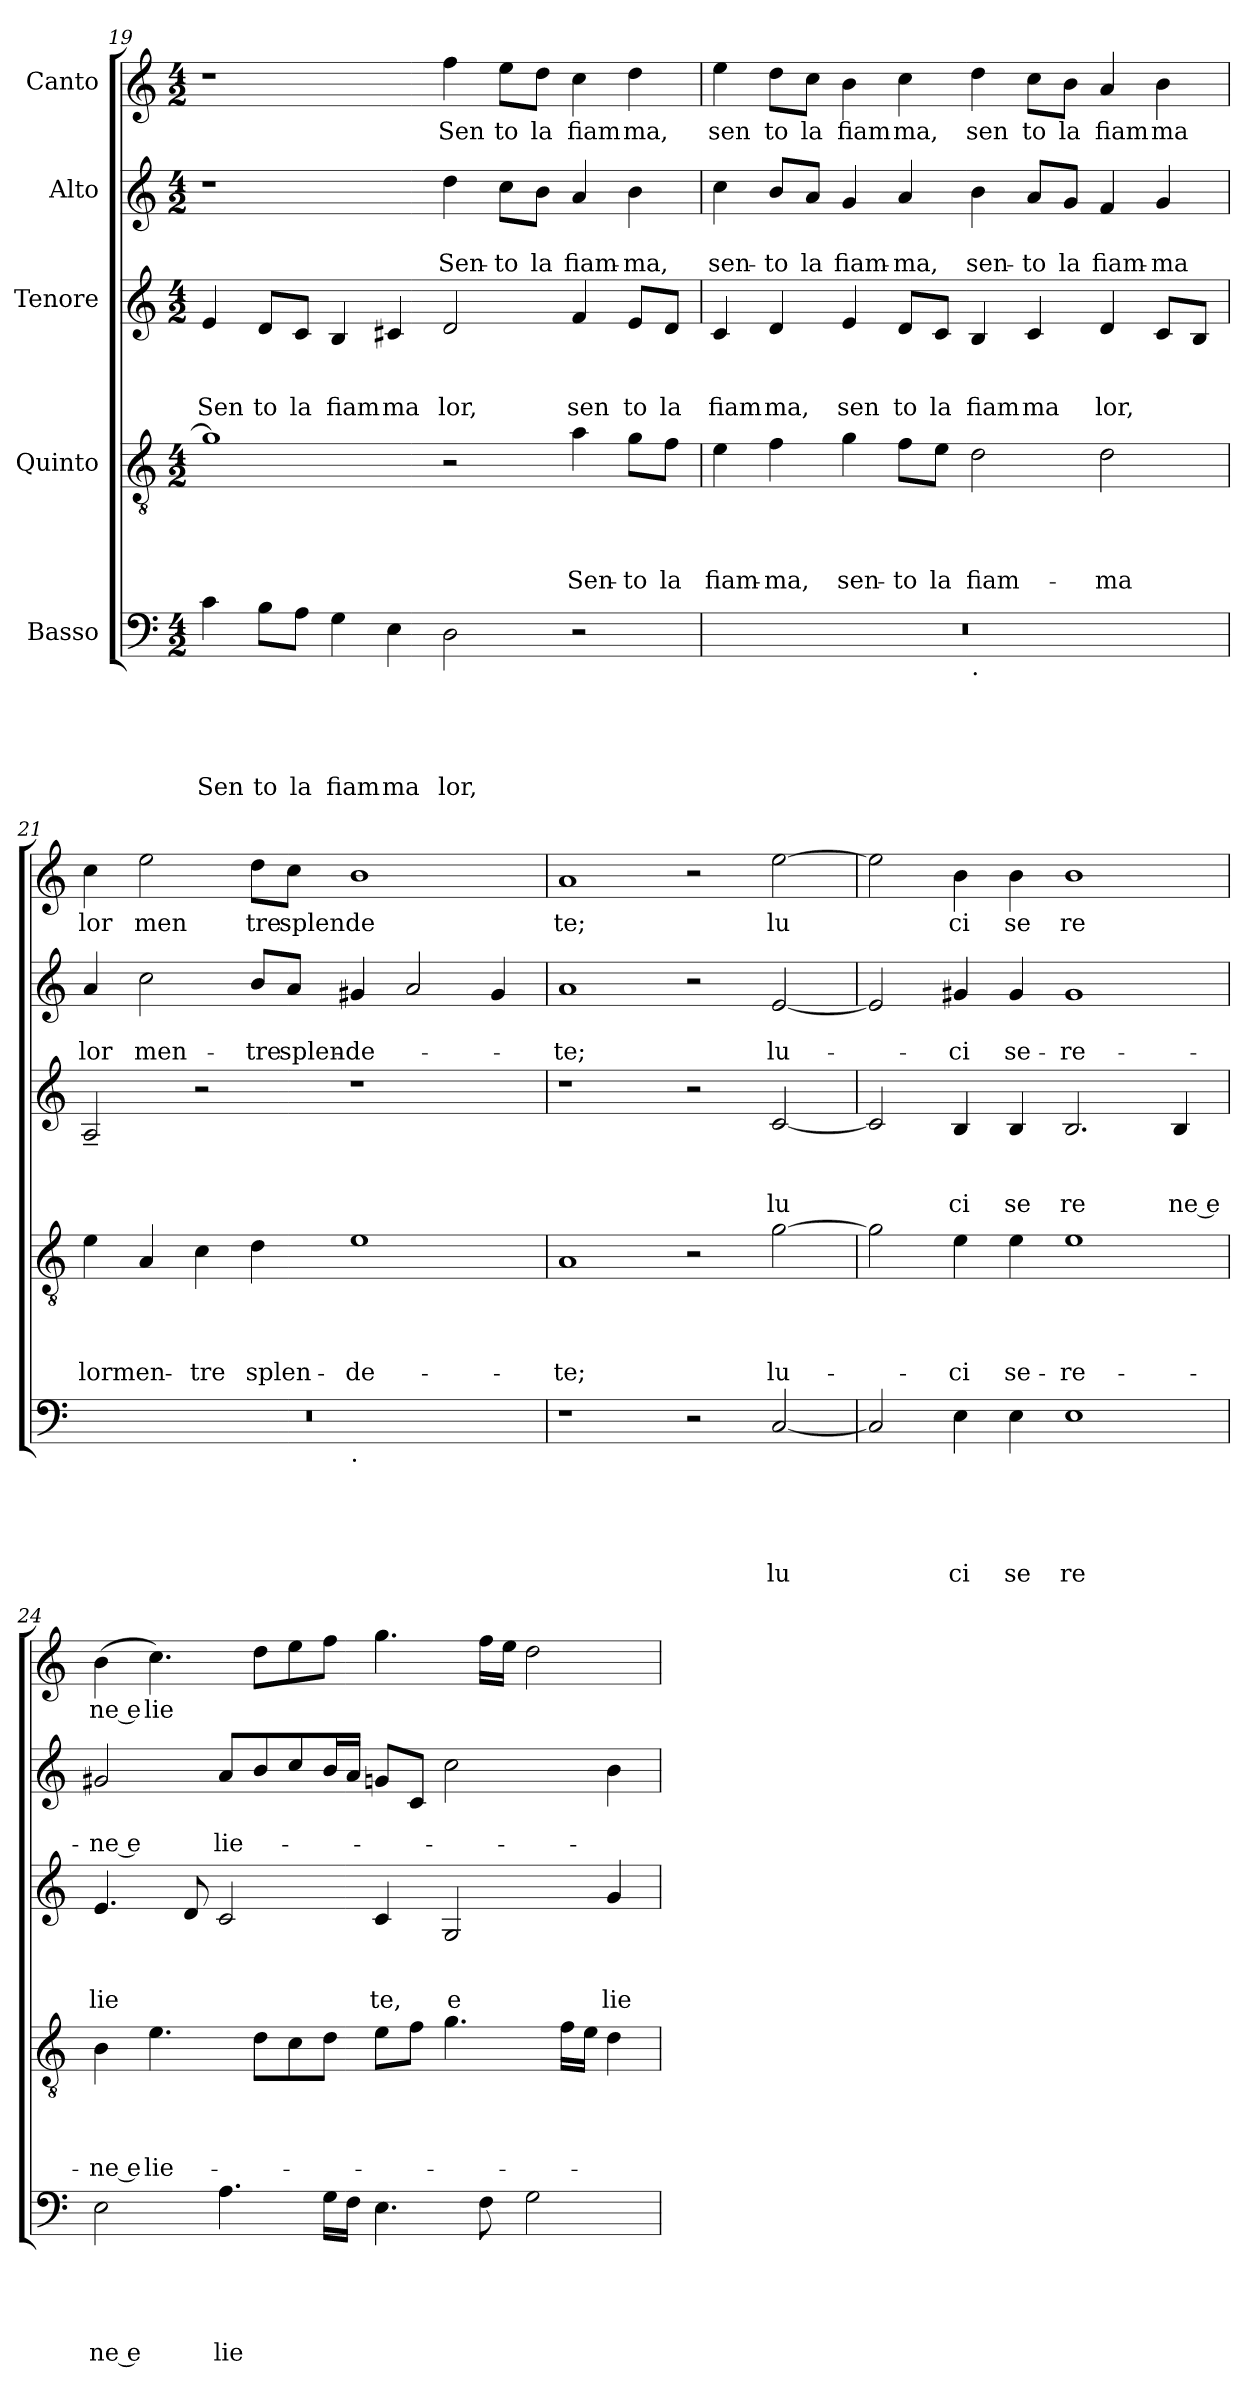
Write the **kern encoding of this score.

**kern	**text	**text	**text	**text	**text	**kern	**text	**text	**text	**text	**kern	**text	**text	**text	**kern	**text	**text	**kern	**text
*part5	*part5	*part5	*part5	*part5	*part5	*part4	*part4	*part4	*part4	*part4	*part3	*part3	*part3	*part3	*part2	*part2	*part2	*part1	*part1
*staff5	*staff5	*staff5	*staff5	*staff5	*staff5	*staff4	*staff4	*staff4	*staff4	*staff4	*staff3	*staff3	*staff3	*staff3	*staff2	*staff2	*staff2	*staff1	*staff1
*I"Basso	*	*	*	*	*	*I"Quinto	*	*	*	*	*I"Tenore	*	*	*	*I"Alto	*	*	*I"Canto	*
*clefF4	*	*	*	*	*	*clefGv2	*	*	*	*	*clefG2	*	*	*	*clefG2	*	*	*clefG2	*
*k[]	*	*	*	*	*	*k[]	*	*	*	*	*k[]	*	*	*	*k[]	*	*	*k[]	*
*C:	*	*	*	*	*	*C:	*	*	*	*	*C:	*	*	*	*C:	*	*	*C:	*
*M4/2	*	*	*	*	*	*M4/2	*	*	*	*	*M4/2	*	*	*	*M4/2	*	*	*M4/2	*
=19	=19	=19	=19	=19	=19	=19	=19	=19	=19	=19	=19	=19	=19	=19	=19	=19	=19	=19	=19
!	!	!	!	!	!LO:LY:b	!	!	!	!	!	!	!	!	!LO:LY:b	!	!	!	!	!
4c\	.	.	.	.	Sen	1g]	.	.	.	.	4e/	.	.	Sen	1r	.	.	1r	.
!	!	!	!	!	!LO:LY:b	!	!	!	!	!	!	!	!	!LO:LY:b	!	!	!	!	!
8B\L	.	.	.	.	to	.	.	.	.	.	8d/L	.	.	to	.	.	.	.	.
!	!	!	!	!	!LO:LY:b	!	!	!	!	!	!	!	!	!LO:LY:b	!	!	!	!	!
8A\J	.	.	.	.	la	.	.	.	.	.	8c/J	.	.	la	.	.	.	.	.
!	!	!	!	!	!LO:LY:b	!	!	!	!	!	!	!	!	!LO:LY:b	!	!	!	!	!
4G\	.	.	.	.	fiam	.	.	.	.	.	4B/	.	.	fiam	.	.	.	.	.
!	!	!	!	!	!LO:LY:b	!	!	!	!	!	!	!	!	!LO:LY:b	!	!	!	!	!
4E\	.	.	.	.	ma	.	.	.	.	.	4c#X/	.	.	ma	.	.	.	.	.
!	!	!	!	!	!LO:LY:b	!	!	!	!	!	!	!	!	!LO:LY:b	!	!	!LO:LY:b	!	!LO:LY:b
2D\	.	.	.	.	lor,	2r	.	.	.	.	2d/	.	.	lor,	4dd\	.	Sen-	4ff\	Sen
!	!	!	!	!	!	!	!	!	!	!	!	!	!	!	!	!	!LO:LY:b	!	!LO:LY:b
.	.	.	.	.	.	.	.	.	.	.	.	.	.	.	8cc\L	.	-to	8ee\L	to
!	!	!	!	!	!	!	!	!	!	!	!	!	!	!	!	!	!LO:LY:b	!	!LO:LY:b
.	.	.	.	.	.	.	.	.	.	.	.	.	.	.	8b\J	.	la	8dd\J	la
!	!	!	!	!	!	!	!	!	!	!LO:LY:b	!	!	!	!LO:LY:b	!	!	!LO:LY:b	!	!LO:LY:b
2r	.	.	.	.	.	4a\	.	.	.	Sen-	4f/	.	.	sen	4a/	.	fiam-	4cc\	fiam
!	!	!	!	!	!	!	!	!	!	!LO:LY:b	!	!	!	!LO:LY:b	!	!	!LO:LY:b	!	!LO:LY:b
.	.	.	.	.	.	8g\L	.	.	.	-to	8e/L	.	.	to	4b\	.	-ma,	4dd\	ma,
!	!	!	!	!	!	!	!	!	!	!LO:LY:b	!	!	!	!LO:LY:b	!	!	!	!	!
.	.	.	.	.	.	8f\J	.	.	.	la	8d/J	.	.	la	.	.	.	.	.
=20	=20	=20	=20	=20	=20	=20	=20	=20	=20	=20	=20	=20	=20	=20	=20	=20	=20	=20	=20
!	!	!	!	!	!	!	!	!	!	!LO:LY:b	!	!	!	!LO:LY:b	!	!	!LO:LY:b	!	!LO:LY:b
*^	*	*	*	*	*	*	*	*	*	*	*	*	*	*	*	*	*	*	*
0r	1ryy	.	.	.	.	.	4e\	.	.	.	fiam-	4c/	.	.	fiam	4cc\	.	sen-	4ee\	sen
!	!	!	!	!	!	!	!	!	!	!	!LO:LY:b	!	!	!	!LO:LY:b	!	!	!LO:LY:b	!	!LO:LY:b
.	.	.	.	.	.	.	4f\	.	.	.	-ma,	4d/	.	.	ma,	8b/L	.	-to	8dd\L	to
!	!	!	!	!	!	!	!	!	!	!	!	!	!	!	!	!	!	!LO:LY:b	!	!LO:LY:b
.	.	.	.	.	.	.	.	.	.	.	.	.	.	.	.	8a/J	.	la	8cc\J	la
!	!	!	!	!	!	!	!	!	!	!	!LO:LY:b	!	!	!	!LO:LY:b	!	!	!LO:LY:b	!	!LO:LY:b
.	.	.	.	.	.	.	4g\	.	.	.	sen-	4e/	.	.	sen	4g/	.	fiam-	4b\	fiam
!	!	!	!	!	!	!	!	!	!	!	!LO:LY:b	!	!	!	!LO:LY:b	!	!	!LO:LY:b	!	!LO:LY:b
.	.	.	.	.	.	.	8f\L	.	.	.	-to	8d/L	.	.	to	4a/	.	-ma,	4cc\	ma,
!	!	!	!	!	!	!	!	!	!	!	!LO:LY:b	!	!	!	!LO:LY:b	!	!	!	!	!
.	.	.	.	.	.	.	8e\J	.	.	.	la	8c/J	.	.	la	.	.	.	.	.
!	!LO:TX:b:t=.	!	!	!	!	!	!	!	!	!	!	!	!	!	!	!	!	!	!	!
!	!	!	!	!	!	!	!	!	!	!	!LO:LY:b	!	!	!	!LO:LY:b	!	!	!LO:LY:b	!	!LO:LY:b
.	1ryy	.	.	.	.	.	2d\	.	.	.	fiam-	4B/	.	.	fiam	4b\	.	sen-	4dd\	sen
!	!	!	!	!	!	!	!	!	!	!	!	!	!	!	!LO:LY:b	!	!	!LO:LY:b	!	!LO:LY:b
.	.	.	.	.	.	.	.	.	.	.	.	4c/	.	.	ma	8a/L	.	-to	8cc\L	to
!	!	!	!	!	!	!	!	!	!	!	!	!	!	!	!	!	!	!LO:LY:b	!	!LO:LY:b
.	.	.	.	.	.	.	.	.	.	.	.	.	.	.	.	8g/J	.	la	8b\J	la
!	!	!	!	!	!	!	!	!	!	!	!LO:LY:b	!	!	!	!LO:LY:b	!	!	!LO:LY:b	!	!LO:LY:b
.	.	.	.	.	.	.	2d\	.	.	.	-ma	4d/	.	.	lor,	4f/	.	fiam-	4a/	fiam
!	!	!	!	!	!	!	!	!	!	!	!	!	!	!	!	!	!	!LO:LY:b	!	!LO:LY:b
.	.	.	.	.	.	.	.	.	.	.	.	8c/L	.	.	.	4g/	.	-ma	4b\	ma
.	.	.	.	.	.	.	.	.	.	.	.	8B/J	.	.	.	.	.	.	.	.
!!LO:LB:g=z
=21	=21	=21	=21	=21	=21	=21	=21	=21	=21	=21	=21	=21	=21	=21	=21	=21	=21	=21	=21	=21
!	!	!	!	!	!	!	!	!	!	!	!LO:LY:b	!	!	!	!	!	!	!LO:LY:b	!	!LO:LY:b
0r	1ryy	.	.	.	.	.	4e\	.	.	.	lormen-	2A~</	.	.	.	4a/	.	lor	4cc\	lor
!	!	!	!	!	!	!	!	!	!	!	!	!	!	!	!	!	!	!LO:LY:b	!	!LO:LY:b
.	.	.	.	.	.	.	4A/	.	.	.	.	.	.	.	.	2cc\	.	men-	2ee\	men
!	!	!	!	!	!	!	!	!	!	!	!LO:LY:b	!	!	!	!	!	!	!	!	!
.	.	.	.	.	.	.	4c\	.	.	.	-tre	2r	.	.	.	.	.	.	.	.
!	!	!	!	!	!	!	!	!	!	!	!LO:LY:b	!	!	!	!	!	!	!LO:LY:b	!	!LO:LY:b
.	.	.	.	.	.	.	4d\	.	.	.	splen-	.	.	.	.	8b/L	.	-tre	8dd\L	tre
!	!	!	!	!	!	!	!	!	!	!	!	!	!	!	!	!	!	!LO:LY:b	!	!LO:LY:b
.	.	.	.	.	.	.	.	.	.	.	.	.	.	.	.	8a/J	.	splen-	8cc\J	splen
!	!LO:TX:b:t=.	!	!	!	!	!	!	!	!	!	!	!	!	!	!	!	!	!	!	!
!	!	!	!	!	!	!	!	!	!	!	!LO:LY:b	!	!	!	!	!	!	!LO:LY:b	!	!LO:LY:b
.	1ryy	.	.	.	.	.	1e	.	.	.	-de-	1r	.	.	.	4g#X/	.	-de-	1b	de
.	.	.	.	.	.	.	.	.	.	.	.	.	.	.	.	2a/	.	.	.	.
.	.	.	.	.	.	.	.	.	.	.	.	.	.	.	.	4g#/	.	.	.	.
=22	=22	=22	=22	=22	=22	=22	=22	=22	=22	=22	=22	=22	=22	=22	=22	=22	=22	=22	=22	=22
!	!	!	!	!	!	!	!	!	!	!	!LO:LY:b	!	!	!	!	!	!	!LO:LY:b	!	!LO:LY:b
*v	*v	*	*	*	*	*	*	*	*	*	*	*	*	*	*	*	*	*	*	*
1r	.	.	.	.	.	1A	.	.	.	-te;	1r	.	.	.	1a	.	-te;	1a	te;
2r	.	.	.	.	.	2r	.	.	.	.	2r	.	.	.	2r	.	.	2r	.
!	!	!	!	!	!LO:LY:b	!	!	!	!	!LO:LY:b	!	!	!	!LO:LY:b	!	!	!LO:LY:b	!	!LO:LY:b
[<2C/	.	.	.	.	lu	[>2g\	.	.	.	lu-	[<2c/	.	.	lu	[<2e/	.	lu-	[>2ee\	lu
=23	=23	=23	=23	=23	=23	=23	=23	=23	=23	=23	=23	=23	=23	=23	=23	=23	=23	=23	=23
2C/]	.	.	.	.	.	2g\]	.	.	.	.	2c/]	.	.	.	2e/]	.	.	2ee\]	.
!	!	!	!	!	!LO:LY:b	!	!	!	!	!LO:LY:b	!	!	!	!LO:LY:b	!	!	!LO:LY:b	!	!LO:LY:b
4E\	.	.	.	.	ci	4e\	.	.	.	-ci	4B/	.	.	ci	4g#X/	.	-ci	4b\	ci
!	!	!	!	!	!LO:LY:b	!	!	!	!	!LO:LY:b	!	!	!	!LO:LY:b	!	!	!LO:LY:b	!	!LO:LY:b
4E\	.	.	.	.	se	4e\	.	.	.	se-	4B/	.	.	se	4g#/	.	se-	4b\	se
!	!	!	!	!	!LO:LY:b	!	!	!	!	!LO:LY:b	!	!	!	!LO:LY:b	!	!	!LO:LY:b	!	!LO:LY:b
1E	.	.	.	.	re	1e	.	.	.	-re-	2.B/	.	.	re	1g#	.	-re-	1b	re
!	!	!	!	!	!	!	!	!	!	!	!	!	!	!LO:LY:b:rj	!	!	!	!	!
.	.	.	.	.	.	.	.	.	.	.	4B/	.	.	ne e	.	.	.	.	.
=24	=24	=24	=24	=24	=24	=24	=24	=24	=24	=24	=24	=24	=24	=24	=24	=24	=24	=24	=24
!	!	!	!	!	!LO:LY:b:rj	!	!	!	!	!LO:LY:b:rj	!	!	!	!LO:LY:b	!	!	!LO:LY:b:rj	!	!LO:LY:b:rj
2E\	.	.	.	.	ne e	4B\	.	.	.	-ne e	4.e/	.	.	lie	2g#X/	.	-ne e	(<4b\	ne e
!	!	!	!	!	!	!	!	!	!	!LO:LY:b	!	!	!	!	!	!	!	!	!LO:LY:b
.	.	.	.	.	.	4.e\	.	.	.	lie-	.	.	.	.	.	.	.	4.cc\)	lie
.	.	.	.	.	.	.	.	.	.	.	8d/	.	.	.	.	.	.	.	.
!	!	!	!	!	!LO:LY:b	!	!	!	!	!	!	!	!	!	!	!	!LO:LY:b	!	!
4.A\	.	.	.	.	lie	.	.	.	.	.	2c/	.	.	.	8a/L	.	lie-	.	.
.	.	.	.	.	.	8d\L	.	.	.	.	.	.	.	.	8b/	.	.	8dd\L	.
.	.	.	.	.	.	8c\	.	.	.	.	.	.	.	.	8cc/	.	.	8ee\	.
16G\LL	.	.	.	.	.	8d\J	.	.	.	.	.	.	.	.	16b/L	.	.	8ff\J	.
16F\JJ	.	.	.	.	.	.	.	.	.	.	.	.	.	.	16a/JJ	.	.	.	.
!	!	!	!	!	!	!	!	!	!	!	!	!	!	!LO:LY:b	!	!	!	!	!
4.E\	.	.	.	.	.	8e\L	.	.	.	.	4c/	.	.	te,	8gn/L	.	.	4.gg\	.
.	.	.	.	.	.	8f\J	.	.	.	.	.	.	.	.	8c/J	.	.	.	.
!	!	!	!	!	!	!	!	!	!	!	!	!	!	!LO:LY:b	!	!	!	!	!
.	.	.	.	.	.	4.g\	.	.	.	.	2G/	.	.	e	2cc\	.	.	.	.
8F\	.	.	.	.	.	.	.	.	.	.	.	.	.	.	.	.	.	16ff\LL	.
.	.	.	.	.	.	.	.	.	.	.	.	.	.	.	.	.	.	16ee\JJ	.
2G\	.	.	.	.	.	.	.	.	.	.	.	.	.	.	.	.	.	2dd\	.
.	.	.	.	.	.	16f\LL	.	.	.	.	.	.	.	.	.	.	.	.	.
.	.	.	.	.	.	16e\JJ	.	.	.	.	.	.	.	.	.	.	.	.	.
!	!	!	!	!	!	!	!	!	!	!	!	!	!	!LO:LY:b	!	!	!	!	!
.	.	.	.	.	.	4d\	.	.	.	.	4g/	.	.	lie	4b\	.	.	.	.
=	=	=	=	=	=	=	=	=	=	=	=	=	=	=	=	=	=	=	=
*-	*-	*-	*-	*-	*-	*-	*-	*-	*-	*-	*-	*-	*-	*-	*-	*-	*-	*-	*-
